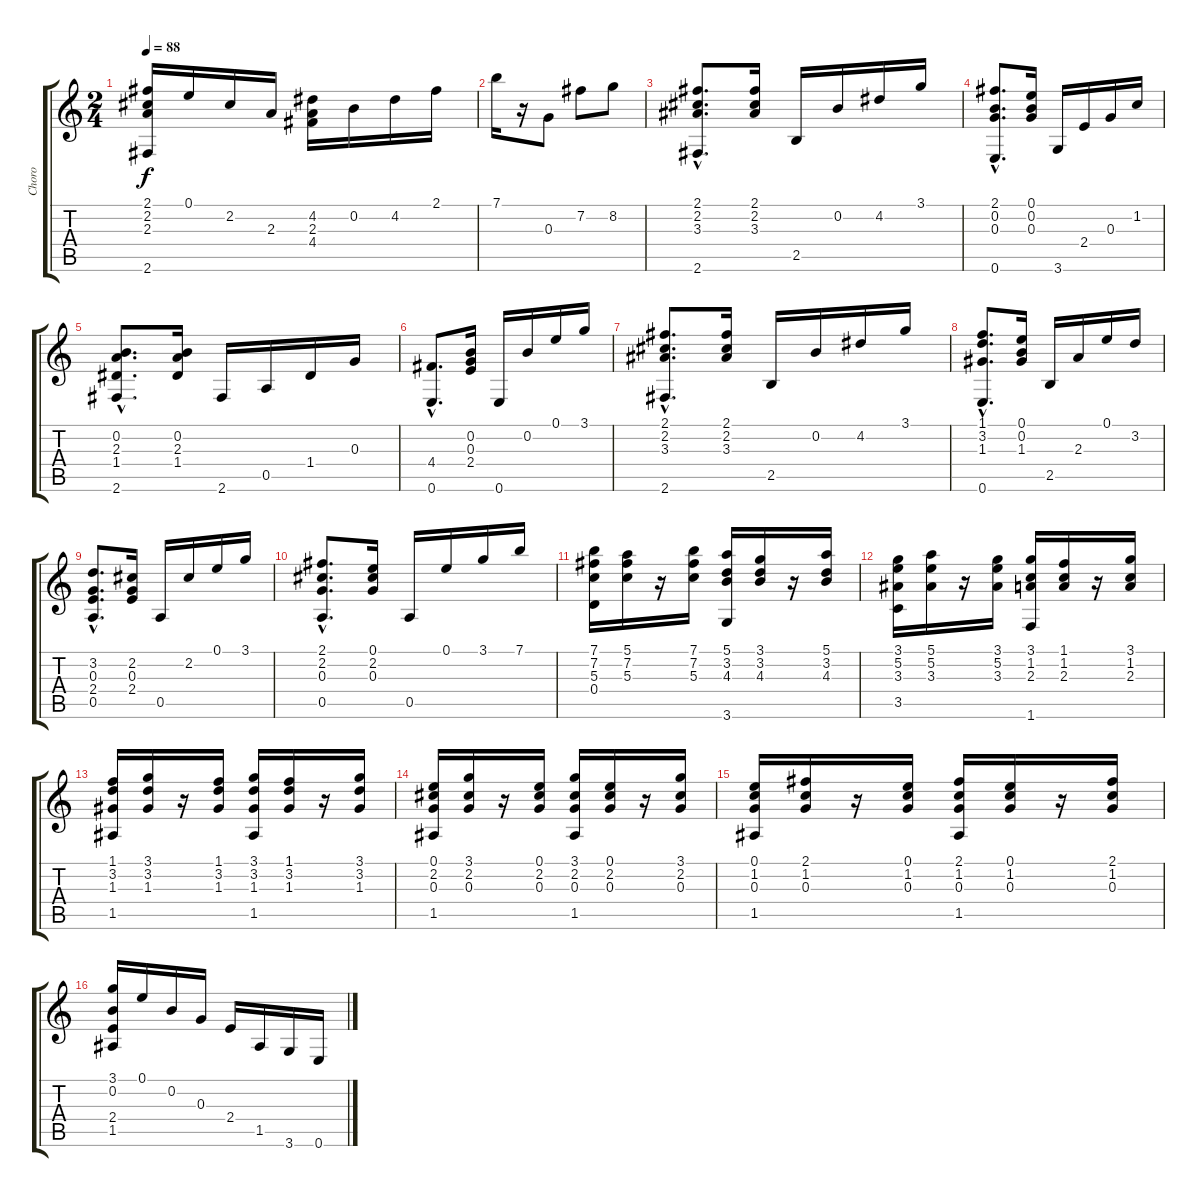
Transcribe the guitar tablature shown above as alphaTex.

\track ("Choro" "Choro") {instrument acousticguitarnylon}
\staff {score tabs}
\tuning (E4 B3 G3 D3 A2 E2) {hide}
\ts (2 4)
\tempo 88
\clef g2
\ks c
(2.1 2.2 2.3 2.6).16{dy f} 0.1.16 2.2.16 2.3.16 (4.2 2.3 4.4).16 0.2.16 4.2.16 2.1.16 |
7.1.16 r.16 0.3.8 7.2.8 8.2.8 |
(2.1{hac} 2.2{hac} 3.3{hac} 2.6).8{d} (2.1 2.2 3.3).16 2.5.16 0.2.16 4.2.16 3.1.16 |
(2.1{hac} 0.2{hac} 0.3{hac} 0.6).8{d} (0.1 0.2 0.3).16 3.6.16 2.4.16 0.3.16 1.2.16 |
(0.2{hac} 2.3{hac} 1.4{hac} 2.6).8{d} (0.2 2.3 1.4).16 2.6.16 0.5.16 1.4.16 0.3.16 |
(4.4{hac} 0.6).8{d} (0.2 0.3 2.4).16 0.6.16 0.2.16 0.1.16 3.1.16 |
(2.1{hac} 2.2{hac} 3.3{hac} 2.6).8{d} (2.1 2.2 3.3).16 2.5.16 0.2.16 4.2.16 3.1.16 |
(1.1{hac} 3.2{hac} 1.3{hac} 0.6).8{d} (0.1 0.2 1.3).16 2.5.16 2.3.16 0.1.16 3.2.16 |
(3.2{hac} 0.3{hac} 2.4{hac} 0.5).8{d} (2.2 0.3 2.4).16 0.5.16 2.2.16 0.1.16 3.1.16 |
(2.1{hac} 2.2{hac} 0.3{hac} 0.5).8{d} (0.1 2.2 0.3).16 0.5.16 0.1.16 3.1.16 7.1.16 |
(7.1 7.2 5.3 0.4).16 (5.1 7.2 5.3).16 r.16 (7.1 7.2 5.3).16 (5.1 3.2 4.3 3.6).16 (3.1 3.2 4.3).16 r.16 (5.1 3.2 4.3).16 |
(3.1 5.2 3.3 3.5).16 (5.1 5.2 3.3).16 r.16 (3.1 5.2 3.3).16 (3.1 1.2 2.3 1.6).16 (1.1 1.2 2.3).16 r.16 (3.1 1.2 2.3).16 |
(1.1 3.2 1.3 1.5).16 (3.1 3.2 1.3).16 r.16 (1.1 3.2 1.3).16 (3.1 3.2 1.3 1.5).16 (1.1 3.2 1.3).16 r.16 (3.1 3.2 1.3).16 |
(0.1 2.2 0.3 1.5).16 (3.1 2.2 0.3).16 r.16 (0.1 2.2 0.3).16 (3.1 2.2 0.3 1.5).16 (0.1 2.2 0.3).16 r.16 (3.1 2.2 0.3).16 |
(0.1 1.2 0.3 1.5).16 (2.1 1.2 0.3).16 r.16 (0.1 1.2 0.3).16 (2.1 1.2 0.3 1.5).16 (0.1 1.2 0.3).16 r.16 (2.1 1.2 0.3).16 |
(3.1 0.2 2.4 1.5).16 0.1.16 0.2.16 0.3.16 2.4.16 1.5.16 3.6.16 0.6.16
